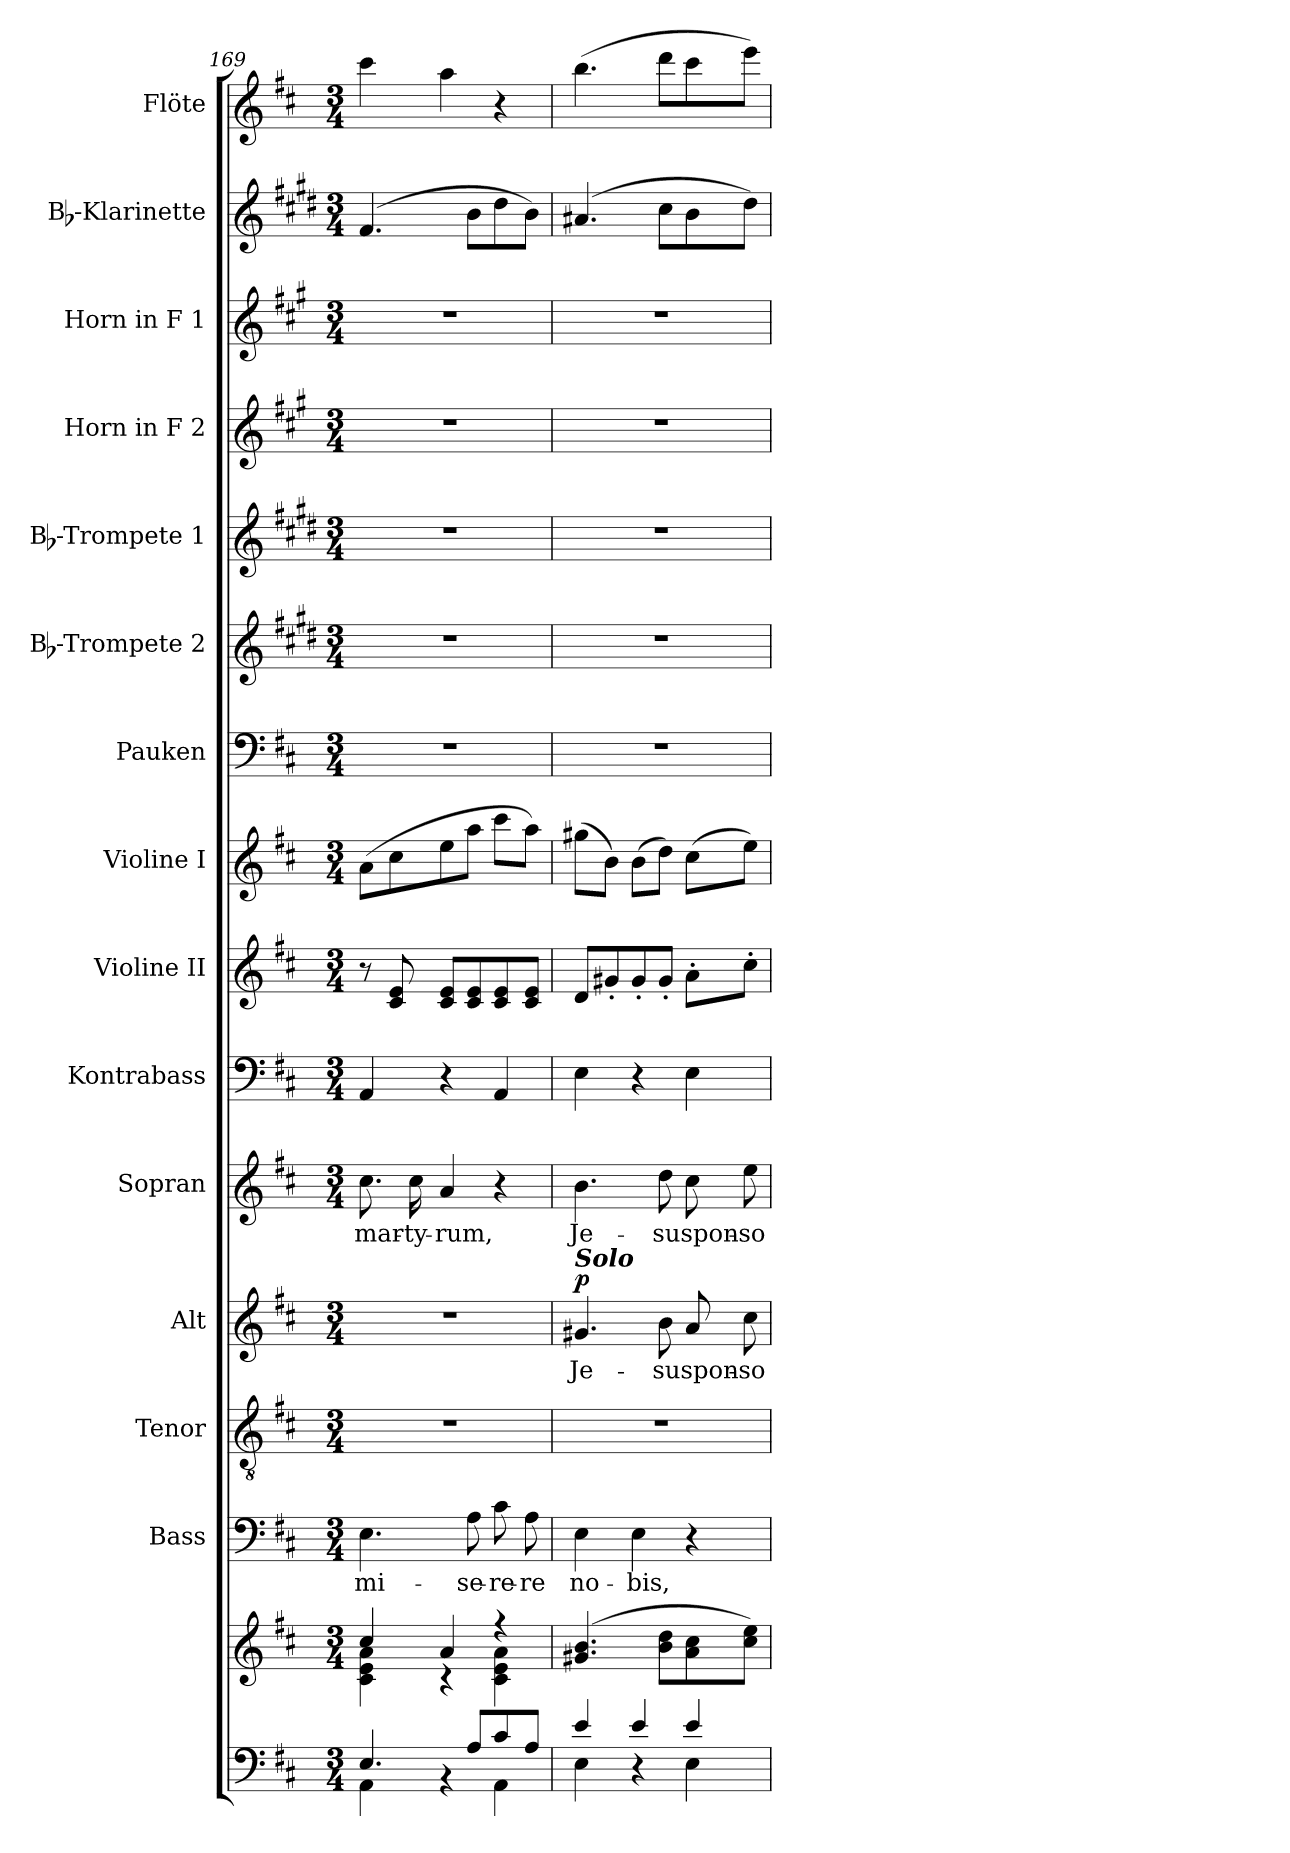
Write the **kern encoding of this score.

**kern	**kern	**kern	**text	**kern	**kern	**text	**dynam	**kern	**text	**kern	**kern	**kern	**kern	**kern	**kern	**kern	**kern	**kern	**kern
*part15	*part15	*part14	*part14	*part13	*part12	*part12	*part12	*part11	*part11	*part10	*part9	*part8	*part7	*part6	*part5	*part4	*part3	*part2	*part1
*staff16	*staff15	*staff14	*staff14	*staff13	*staff12	*staff12	*staff12	*staff11	*staff11	*staff10	*staff9	*staff8	*staff7	*staff6	*staff5	*staff4	*staff3	*staff2	*staff1
*	*	*I"Bass	*	*I"Tenor	*I"Alt	*	*	*I"Sopran	*	*I"Kontrabass	*I"Violine II	*I"Violine I	*I"Pauken	*I"Bb-Trompete 2	*I"Bb-Trompete 1	*I"Horn in F 2	*I"Horn in F 1	*I"Bb-Klarinette	*I"Flöte
*	*	*I'B.	*	*I'T.	*I'A.	*	*	*I'S.	*	*I'Kb.	*I'Vl. II	*I'Vl. I	*I'Pk.	*I'Bb Trp. 2	*I'Bb Trp. 1	*	*	*I'Bb Kl.	*I'Fl.
*clefF4	*clefG2	*clefF4	*	*clefGv2	*clefG2	*	*	*clefG2	*	*clefF4	*clefG2	*clefG2	*clefF4	*clefG2	*clefG2	*clefG2	*clefG2	*clefG2	*clefG2
*	*	*	*	*	*	*	*	*	*	*ITrd7c12	*	*	*	*ITrd1c2	*ITrd1c2	*ITrd4c7	*ITrd4c7	*ITrd1c2	*
*k[f#c#]	*k[f#c#]	*k[f#c#]	*	*k[f#c#]	*k[f#c#]	*	*	*k[f#c#]	*	*k[f#c#]	*k[f#c#]	*k[f#c#]	*k[f#c#]	*k[f#c#]	*k[f#c#]	*k[f#c#]	*k[f#c#]	*k[f#c#]	*k[f#c#]
*D:	*D:	*D:	*	*D:	*D:	*	*	*D:	*	*D:	*D:	*D:	*D:	*D:	*D:	*D:	*D:	*D:	*D:
*M3/4	*M3/4	*M3/4	*	*M3/4	*M3/4	*	*	*M3/4	*	*M3/4	*M3/4	*M3/4	*M3/4	*M3/4	*M3/4	*M3/4	*M3/4	*M3/4	*M3/4
=169	=169	=169	=169	=169	=169	=169	=169	=169	=169	=169	=169	=169	=169	=169	=169	=169	=169	=169	=169
*^	*^	*	*	*	*	*	*	*	*	*	*	*	*	*	*	*	*	*	*
!	!	!	!	!	!LO:LY:b	!	!	!	!	!	!LO:LY:b	!	!	!	!	!	!	!	!	!	!
4.E/	4AA\	4cc#/	4c#\ 4e\ 4a\	4.E\	mi-	2.r	2.r	.	.	8.cc#\	mar-	4AAA/	8r	(>8a\L	2.r	2.r	2.r	2.r	2.r	(4.e/	4ccc#\
.	.	.	.	.	.	.	.	.	.	.	.	.	8c#/ 8e/	8cc#\	.	.	.	.	.	.	.
!	!	!	!	!	!	!	!	!	!	!	!LO:LY:b	!	!	!	!	!	!	!	!	!	!
.	.	.	.	.	.	.	.	.	.	16cc#\	-ty-	.	.	.	.	.	.	.	.	.	.
!	!	!	!	!	!	!	!	!	!	!	!LO:LY:b	!	!	!	!	!	!	!	!	!	!
.	4rBB	4a/	4rc	.	.	.	.	.	.	4a/	-rum,	4r	8c#/ 8e/L	8ee\	.	.	.	.	.	.	4aa\
!	!	!	!	!	!LO:LY:b	!	!	!	!	!	!	!	!	!	!	!	!	!	!	!	!
8A/L	.	.	.	8A\	-se-	.	.	.	.	.	.	.	8c#/ 8e/	8aa\J	.	.	.	.	.	8a\L	.
!	!	!	!	!	!LO:LY:b	!	!	!	!	!	!	!	!	!	!	!	!	!	!	!	!
8c#/	4AA\	4rff	4c#\ 4e\ 4a\	8c#\	-re-	.	.	.	.	4r	.	4AAA/	8c#/ 8e/	8ccc#\L	.	.	.	.	.	8cc#\	4r
!	!	!	!	!	!LO:LY:b	!	!	!	!	!	!	!	!	!	!	!	!	!	!	!	!
8A/J	.	.	.	8A\	-re	.	.	.	.	.	.	.	8c#/ 8e/J	8aa\J)	.	.	.	.	.	8a\J)	.
*	*	*v	*v	*	*	*	*	*	*	*	*	*	*	*	*	*	*	*	*	*	*
=170	=170	=170	=170	=170	=170	=170	=170	=170	=170	=170	=170	=170	=170	=170	=170	=170	=170	=170	=170	=170
!	!	!	!	!	!	!LO:TX:a:Bi:t=Solo	!	!	!	!	!	!	!	!	!	!	!	!	!	!
!	!	!	!	!LO:LY:b	!	!	!LO:LY:b	!LO:DY:a	!	!LO:LY:b	!	!	!	!	!	!	!	!	!	!
4e/	4E\	(4.g#X/ 4.b/	4E\	no-	2.r	4.g#X/	Je-	p	4.b\	Je-	4EE\	8d/L	(>8gg#X\L	2.r	2.r	2.r	2.r	2.r	(4.g#X/	(>4.bb\
.	.	.	.	.	.	.	.	.	.	.	.	8g#X'</	8b\J)	.	.	.	.	.	.	.
!	!	!	!	!LO:LY:b	!	!	!	!	!	!	!	!	!	!	!	!	!	!	!	!
4e/	4rC	.	4E\	-bis,	.	.	.	.	.	.	4r	8g#'</	(>8b\L	.	.	.	.	.	.	.
!	!	!	!	!	!	!	!LO:LY:b	!	!	!LO:LY:b	!	!	!	!	!	!	!	!	!	!
.	.	8b\ 8dd\L	.	.	.	8b\	-su	.	8dd\	-su	.	8g#'</J	8dd\J)	.	.	.	.	.	8b\L	8ddd\L
!	!	!	!	!	!	!	!LO:LY:b	!	!	!LO:LY:b	!	!	!	!	!	!	!	!	!	!
4e/	4E\	8a\ 8cc#\	4r	.	.	8a/	spon-	.	8cc#\	spon-	4EE\	8a'>\L	(>8cc#\L	.	.	.	.	.	8a\	8ccc#\
!	!	!	!	!	!	!	!LO:LY:b	!	!	!LO:LY:b	!	!	!	!	!	!	!	!	!	!
.	.	8cc#\ 8ee\J)	.	.	.	8cc#\	-so	.	8ee\	-so	.	8cc#'>\J	8ee\J)	.	.	.	.	.	8cc#\J)	8eee\J)
*v	*v	*	*	*	*	*	*	*	*	*	*	*	*	*	*	*	*	*	*	*
=	=	=	=	=	=	=	=	=	=	=	=	=	=	=	=	=	=	=	=
*-	*-	*-	*-	*-	*-	*-	*-	*-	*-	*-	*-	*-	*-	*-	*-	*-	*-	*-	*-
